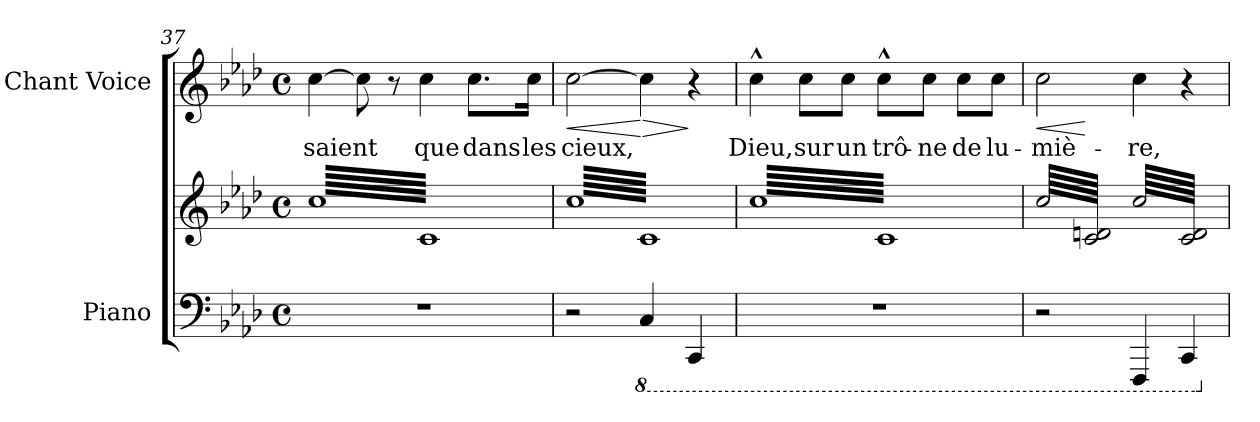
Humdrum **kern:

**kern	**kern	**kern	**text	**dynam
*part2	*part2	*part1	*part1	*part1
*staff3	*staff2	*staff1	*staff1	*staff1
*I"Piano	*	*I"Chant Voice	*	*
*I'Pno	*	*	*	*
*clefF4	*clefG2	*clefG2	*	*
*k[b-e-a-d-]	*k[b-e-a-d-]	*k[b-e-a-d-]	*	*
*M4/4	*M4/4	*M4/4	*	*
*met(c)	*met(c)	*met(c)	*	*
=37	=37	=37	=37	=37
!	!	!	!LO:LY:b	!
*	*tremolo	*	*	*
1r	64ccLLLL	[4cc\	-saient	.
.	64c	.	.	.
.	64cc	.	.	.
.	64c	.	.	.
.	64cc	.	.	.
.	64c	.	.	.
.	64cc	.	.	.
.	64c	.	.	.
.	64cc	.	.	.
.	64c	.	.	.
.	64cc	.	.	.
.	64c	.	.	.
.	64cc	.	.	.
.	64c	.	.	.
.	64cc	.	.	.
.	64c	.	.	.
.	64cc	8cc\]	.	.
.	64c	.	.	.
.	64cc	.	.	.
.	64c	.	.	.
.	64cc	.	.	.
.	64c	.	.	.
.	64cc	.	.	.
.	64c	.	.	.
.	64cc	8r	.	.
.	64c	.	.	.
.	64cc	.	.	.
.	64c	.	.	.
.	64cc	.	.	.
.	64c	.	.	.
.	64cc	.	.	.
.	64c	.	.	.
!	!	!	!LO:LY:b	!
.	64cc	4cc\	que	.
.	64c	.	.	.
.	64cc	.	.	.
.	64c	.	.	.
.	64cc	.	.	.
.	64c	.	.	.
.	64cc	.	.	.
.	64c	.	.	.
.	64cc	.	.	.
.	64c	.	.	.
.	64cc	.	.	.
.	64c	.	.	.
.	64cc	.	.	.
.	64c	.	.	.
.	64cc	.	.	.
.	64c	.	.	.
!	!	!	!LO:LY:b	!
.	64cc	8.cc\L	dans	.
.	64c	.	.	.
.	64cc	.	.	.
.	64c	.	.	.
.	64cc	.	.	.
.	64c	.	.	.
.	64cc	.	.	.
.	64c	.	.	.
.	64cc	.	.	.
.	64c	.	.	.
.	64cc	.	.	.
.	64c	.	.	.
!	!	!	!LO:LY:b	!
.	64cc	16cc\Jk	les	.
.	64c	.	.	.
.	64cc	.	.	.
.	64cJJJJ	.	.	.
=38	=38	=38	=38	=38
!	!	!	!LO:LY:b	!LO:HP:b
2r	64ccLLLL	[2cc\	cieux,	<
.	64c	.	.	.
.	64cc	.	.	.
.	64c	.	.	.
.	64cc	.	.	.
.	64c	.	.	.
.	64cc	.	.	.
.	64c	.	.	.
.	64cc	.	.	.
.	64c	.	.	.
.	64cc	.	.	.
.	64c	.	.	.
.	64cc	.	.	.
.	64c	.	.	.
.	64cc	.	.	.
.	64c	.	.	.
.	64cc	.	.	.
.	64c	.	.	.
.	64cc	.	.	.
.	64c	.	.	.
.	64cc	.	.	.
.	64c	.	.	.
.	64cc	.	.	.
.	64c	.	.	.
.	64cc	.	.	.
.	64c	.	.	.
.	64cc	.	.	.
.	64c	.	.	.
.	64cc	.	.	.
.	64c	.	.	.
.	64cc	.	.	.
.	64c	.	.	.
*8ba	*	*	*	*
!	!	!	!	!LO:HP:n=1:b
4CC/	64cc	4cc\]	.	[ >
.	64c	.	.	.
.	64cc	.	.	.
.	64c	.	.	.
.	64cc	.	.	.
.	64c	.	.	.
.	64cc	.	.	.
.	64c	.	.	.
.	64cc	.	.	.
.	64c	.	.	.
.	64cc	.	.	.
.	64c	.	.	.
.	64cc	.	.	.
.	64c	.	.	.
.	64cc	.	.	.
.	64c	.	.	.
4CCC/	64cc	4r	.	]
.	64c	.	.	.
.	64cc	.	.	.
.	64c	.	.	.
.	64cc	.	.	.
.	64c	.	.	.
.	64cc	.	.	.
.	64c	.	.	.
.	64cc	.	.	.
.	64c	.	.	.
.	64cc	.	.	.
.	64c	.	.	.
.	64cc	.	.	.
.	64c	.	.	.
.	64cc	.	.	.
.	64cJJJJ	.	.	.
!!LO:LB:g=z
=39	=39	=39	=39	=39
*X8ba	*	*	*	*
!	!	!	!LO:LY:b	!
1r	64ccLLLL	4cc^^\	Dieu,	.
.	64c	.	.	.
.	64cc	.	.	.
.	64c	.	.	.
.	64cc	.	.	.
.	64c	.	.	.
.	64cc	.	.	.
.	64c	.	.	.
.	64cc	.	.	.
.	64c	.	.	.
.	64cc	.	.	.
.	64c	.	.	.
.	64cc	.	.	.
.	64c	.	.	.
.	64cc	.	.	.
.	64c	.	.	.
!	!	!	!LO:LY:b	!
.	64cc	8cc\L	sur	.
.	64c	.	.	.
.	64cc	.	.	.
.	64c	.	.	.
.	64cc	.	.	.
.	64c	.	.	.
.	64cc	.	.	.
.	64c	.	.	.
!	!	!	!LO:LY:b	!
.	64cc	8cc\J	un	.
.	64c	.	.	.
.	64cc	.	.	.
.	64c	.	.	.
.	64cc	.	.	.
.	64c	.	.	.
.	64cc	.	.	.
.	64c	.	.	.
!	!	!	!LO:LY:b	!
.	64cc	8cc^^\L	trô-	.
.	64c	.	.	.
.	64cc	.	.	.
.	64c	.	.	.
.	64cc	.	.	.
.	64c	.	.	.
.	64cc	.	.	.
.	64c	.	.	.
!	!	!	!LO:LY:b	!
.	64cc	8cc\J	-ne	.
.	64c	.	.	.
.	64cc	.	.	.
.	64c	.	.	.
.	64cc	.	.	.
.	64c	.	.	.
.	64cc	.	.	.
.	64c	.	.	.
!	!	!	!LO:LY:b	!
.	64cc	8cc\L	de	.
.	64c	.	.	.
.	64cc	.	.	.
.	64c	.	.	.
.	64cc	.	.	.
.	64c	.	.	.
.	64cc	.	.	.
.	64c	.	.	.
!	!	!	!LO:LY:b	!
.	64cc	8cc\J	lu-	.
.	64c	.	.	.
.	64cc	.	.	.
.	64c	.	.	.
.	64cc	.	.	.
.	64c	.	.	.
.	64cc	.	.	.
.	64cJJJJ	.	.	.
=40	=40	=40	=40	=40
!	!	!	!LO:LY:b	!LO:HP:b
*	*	*^	*	*
2r	64cc/LLLL	2cc\	4ryy	-miè-	<
.	64c/ 64dn/	.	.	.	.
.	64cc/	.	.	.	.
.	64c/ 64dn/	.	.	.	.
.	64cc/	.	.	.	.
.	64c/ 64dn/	.	.	.	.
.	64cc/	.	.	.	.
.	64c/ 64dn/	.	.	.	.
.	64cc/	.	.	.	.
.	64c/ 64dn/	.	.	.	.
.	64cc/	.	.	.	.
.	64c/ 64dn/	.	.	.	.
.	64cc/	.	.	.	.
.	64c/ 64dn/	.	.	.	.
.	64cc/	.	.	.	.
.	64c/ 64dn/	.	.	.	.
.	64cc/	.	4ryy	.	[
.	64c/ 64dn/	.	.	.	.
.	64cc/	.	.	.	.
.	64c/ 64dn/	.	.	.	.
.	64cc/	.	.	.	.
.	64c/ 64dn/	.	.	.	.
.	64cc/	.	.	.	.
.	64c/ 64dn/	.	.	.	.
.	64cc/	.	.	.	.
.	64c/ 64dn/	.	.	.	.
.	64cc/	.	.	.	.
.	64c/ 64dn/	.	.	.	.
.	64cc/	.	.	.	.
.	64c/ 64dn/	.	.	.	.
.	64cc/	.	.	.	.
.	64c/ 64dn/JJJJ	.	.	.	.
!	!	!	!	!LO:LY:b	!
4FFF/	64cc/LLLL	4cc\	2ryy	-re,	.
.	64c/ 64d/	.	.	.	.
.	64cc/	.	.	.	.
.	64c/ 64d/	.	.	.	.
.	64cc/	.	.	.	.
.	64c/ 64d/	.	.	.	.
.	64cc/	.	.	.	.
.	64c/ 64d/	.	.	.	.
.	64cc/	.	.	.	.
.	64c/ 64d/	.	.	.	.
.	64cc/	.	.	.	.
.	64c/ 64d/	.	.	.	.
.	64cc/	.	.	.	.
.	64c/ 64d/	.	.	.	.
.	64cc/	.	.	.	.
.	64c/ 64d/	.	.	.	.
*8ba	*	*	*	*	*
4CCC/	64cc/	4r	.	.	.
.	64c/ 64d/	.	.	.	.
.	64cc/	.	.	.	.
.	64c/ 64d/	.	.	.	.
.	64cc/	.	.	.	.
.	64c/ 64d/	.	.	.	.
.	64cc/	.	.	.	.
.	64c/ 64d/	.	.	.	.
.	64cc/	.	.	.	.
.	64c/ 64d/	.	.	.	.
.	64cc/	.	.	.	.
.	64c/ 64d/	.	.	.	.
.	64cc/	.	.	.	.
.	64c/ 64d/	.	.	.	.
.	64cc/	.	.	.	.
.	64c/ 64d/JJJJ	.	.	.	.
*	*Xtremolo	*	*	*	*
.	.	.	.	.	.
.	.	.	.	.	.
.	.	.	.	.	.
.	.	.	.	.	.
.	.	.	.	.	.
.	.	.	.	.	.
.	.	.	.	.	.
.	.	.	.	.	.
.	.	.	.	.	.
.	.	.	.	.	.
.	.	.	.	.	.
.	.	.	.	.	.
.	.	.	.	.	.
.	.	.	.	.	.
.	.	.	.	.	.
.	.	.	.	.	.
*	*	*v	*v	*	*
*X8ba	*	*	*	*
=	=	=	=	=
*-	*-	*-	*-	*-
